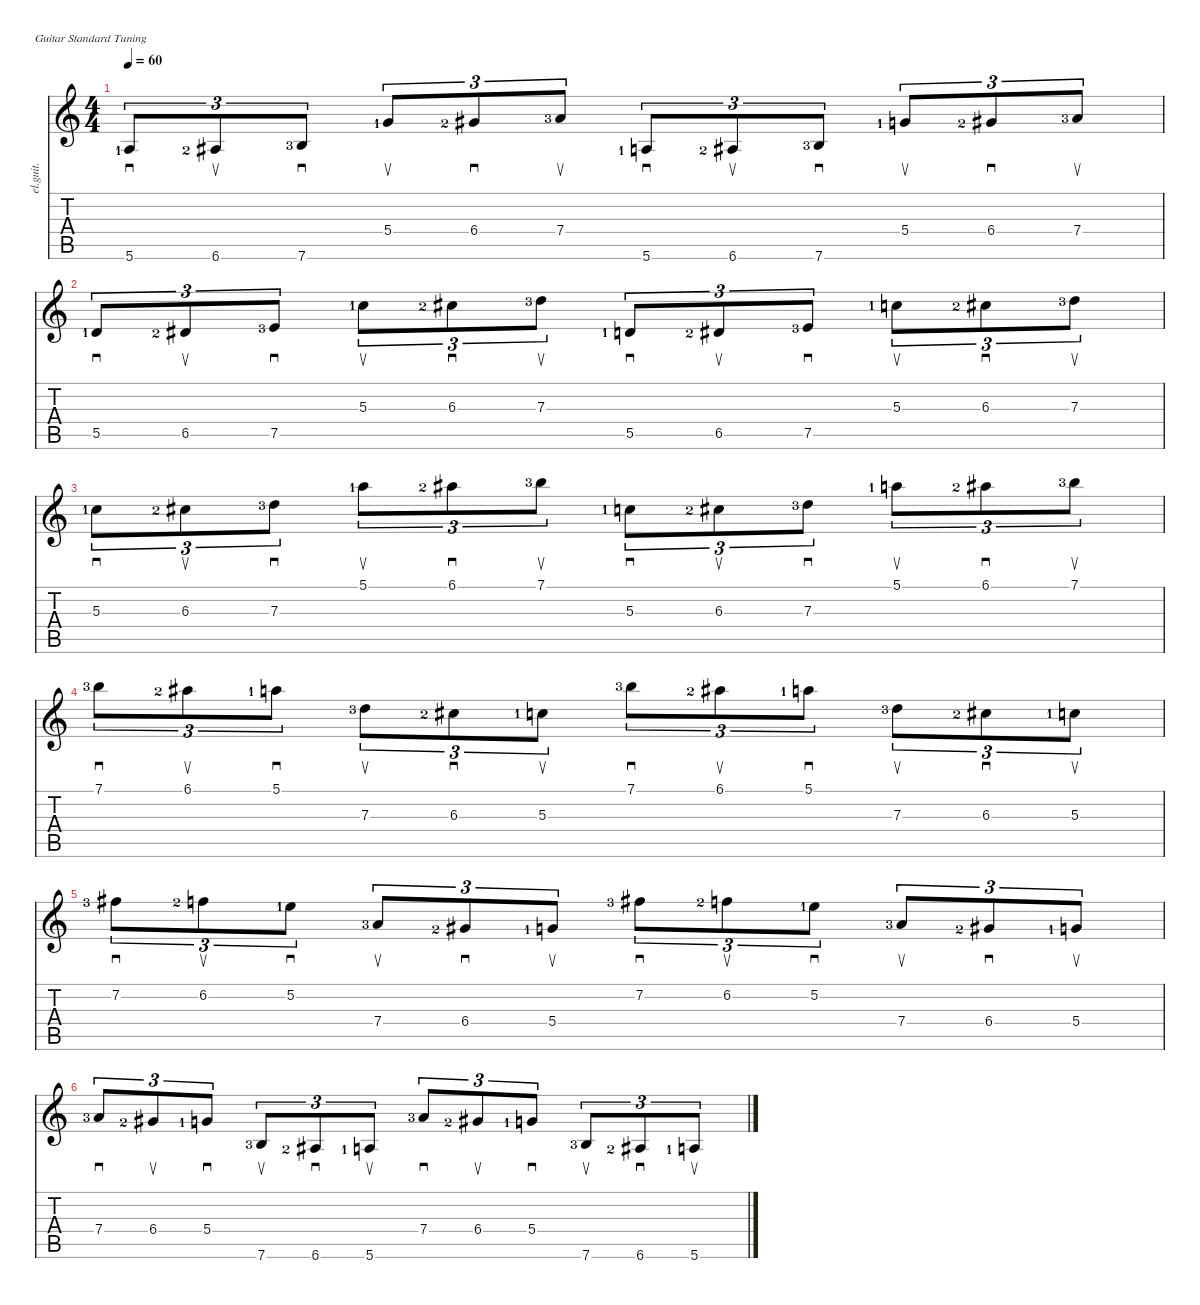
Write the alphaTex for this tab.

\defaultSystemsLayout 4
\hideDynamics
\bracketExtendMode nobrackets
\track ("Clean Guitar" "el.guit.") {instrument electricguitarclean}
\staff {score tabs}
\tuning (E4 B3 G3 D3 A2 E2)
\ts (4 4)
\tempo 60
\clef g2
\scale
0.429301
\ks c
5.6{lf 2}.8{sd tu (3 2) dy mf instrument electricguitarclean beam Up} 6.6{lf 3 acc #}.8{su tu (3 2) beam Up} 7.6{lf 4}.8{sd tu (3 2) beam Up} 5.4{lf 2}.8{su tu (3 2) beam Up} 6.4{lf 3 acc #}.8{sd tu (3 2) beam Up} 7.4{lf 4}.8{su tu (3 2) beam Up} 5.6{lf 2}.8{sd tu (3 2) beam Up} 6.6{lf 3 acc #}.8{su tu (3 2) beam Up} 7.6{lf 4}.8{sd tu (3 2) beam Up} 5.4{lf 2}.8{su tu (3 2) beam Up} 6.4{lf 3 acc #}.8{sd tu (3 2) beam Up} 7.4{lf 4}.8{su tu (3 2) beam Up} |
\scale
0.351773 5.5{lf 2}.8{sd tu (3 2) beam Up} 6.5{lf 3 acc #}.8{su tu (3 2) beam Up} 7.5{lf 4}.8{sd tu (3 2) beam Up} 5.3{lf 2}.8{su tu (3 2) beam Down} 6.3{lf 3 acc #}.8{sd tu (3 2) beam Down} 7.3{lf 4}.8{su tu (3 2) beam Down} 5.5{lf 2}.8{sd tu (3 2) beam Up} 6.5{lf 3 acc #}.8{su tu (3 2) beam Up} 7.5{lf 4}.8{sd tu (3 2) beam Up} 5.3{lf 2}.8{su tu (3 2) beam Down} 6.3{lf 3 acc #}.8{sd tu (3 2) beam Down} 7.3{lf 4}.8{su tu (3 2) beam Down} |
5.3{lf 2}.8{sd tu (3 2) beam Down} 6.3{lf 3 acc #}.8{su tu (3 2) beam Down} 7.3{lf 4}.8{sd tu (3 2) beam Down} 5.1{lf 2}.8{su tu (3 2) beam Down} 6.1{lf 3 acc #}.8{sd tu (3 2) beam Down} 7.1{lf 4}.8{su tu (3 2) beam Down} 5.3{lf 2}.8{sd tu (3 2) beam Down} 6.3{lf 3 acc #}.8{su tu (3 2) beam Down} 7.3{lf 4}.8{sd tu (3 2) beam Down} 5.1{lf 2}.8{su tu (3 2) beam Down} 6.1{lf 3 acc #}.8{sd tu (3 2) beam Down} 7.1{lf 4}.8{su tu (3 2) beam Down} |
7.1{lf 4}.8{sd tu (3 2) beam Down} 6.1{lf 3 acc #}.8{su tu (3 2) beam Down} 5.1{lf 2}.8{sd tu (3 2) beam Down} 7.3{lf 4}.8{su tu (3 2) beam Down} 6.3{lf 3 acc #}.8{sd tu (3 2) beam Down} 5.3{lf 2}.8{su tu (3 2) beam Down} 7.1{lf 4}.8{sd tu (3 2) beam Down} 6.1{lf 3 acc #}.8{su tu (3 2) beam Down} 5.1{lf 2}.8{sd tu (3 2) beam Down} 7.3{lf 4}.8{su tu (3 2) beam Down} 6.3{lf 3 acc #}.8{sd tu (3 2) beam Down} 5.3{lf 2}.8{su tu (3 2) beam Down} |
7.2{lf 4 acc #}.8{sd tu (3 2) beam Down} 6.2{lf 3}.8{su tu (3 2) beam Down} 5.2{lf 2}.8{sd tu (3 2) beam Down} 7.4{lf 4}.8{su tu (3 2) beam Up} 6.4{lf 3 acc #}.8{sd tu (3 2) beam Up} 5.4{lf 2}.8{su tu (3 2) beam Up} 7.2{lf 4 acc #}.8{sd tu (3 2) beam Down} 6.2{lf 3}.8{su tu (3 2) beam Down} 5.2{lf 2}.8{sd tu (3 2) beam Down} 7.4{lf 4}.8{su tu (3 2) beam Up} 6.4{lf 3 acc #}.8{sd tu (3 2) beam Up} 5.4{lf 2}.8{su tu (3 2) beam Up} |
7.4{lf 4}.8{sd tu (3 2) beam Up} 6.4{lf 3 acc #}.8{su tu (3 2) beam Up} 5.4{lf 2}.8{sd tu (3 2) beam Up} 7.6{lf 4}.8{su tu (3 2) beam Up} 6.6{lf 3 acc #}.8{sd tu (3 2) beam Up} 5.6{lf 2}.8{su tu (3 2) beam Up} 7.4{lf 4}.8{sd tu (3 2) beam Up} 6.4{lf 3 acc #}.8{su tu (3 2) beam Up} 5.4{lf 2}.8{sd tu (3 2) beam Up} 7.6{lf 4}.8{su tu (3 2) beam Up} 6.6{lf 3 acc #}.8{sd tu (3 2) beam Up} 5.6{lf 2}.8{su tu (3 2) beam Up}
